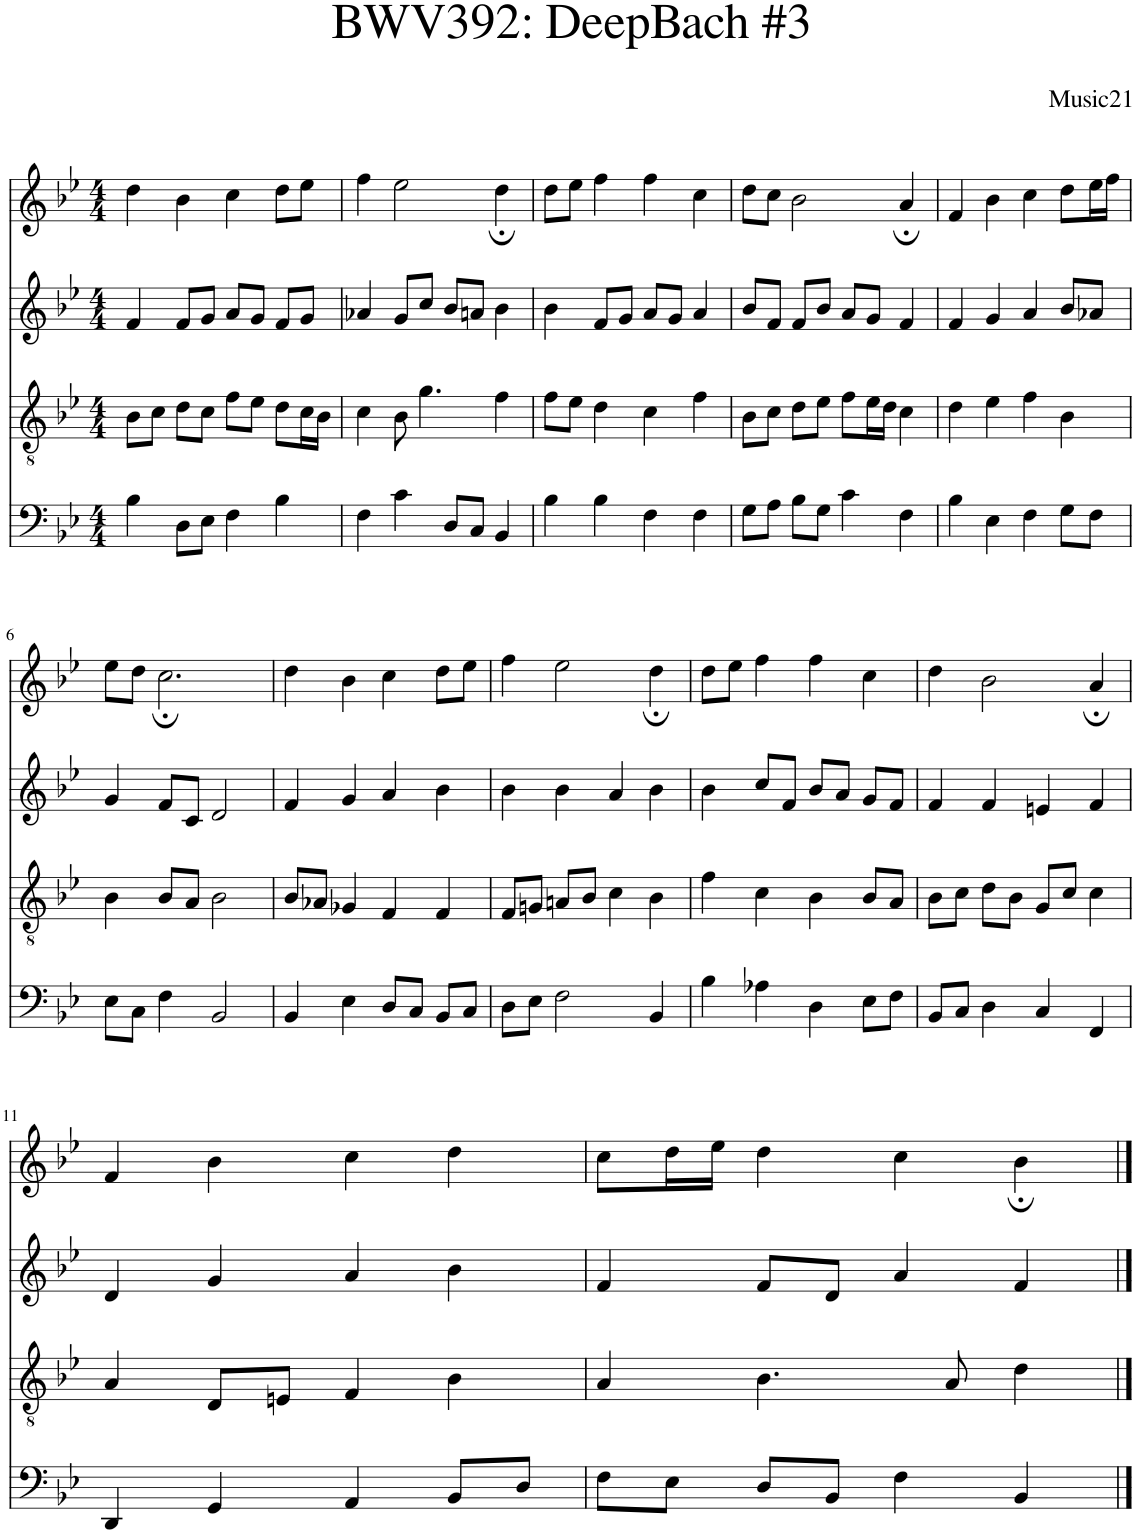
**kern	**kern	**kern	**kern
*part4	*part3	*part2	*part1
*staff4	*staff3	*staff2	*staff1
*I"Piano	*I"Piano	*I"Piano	*I"Piano
*I'Pno	*I'Pno	*I'Pno	*I'Pno
*clefF4	*clefGv2	*clefG2	*clefG2
*k[b-e-]	*k[b-e-]	*k[b-e-]	*k[b-e-]
*M4/4	*M4/4	*M4/4	*M4/4
=1	=1	=1	=1
4B-\	8B-\L	4f/	4dd\
.	8c\J	.	.
8D\L	8d\L	8f/L	4b-\
8E-\J	8c\J	8g/J	.
4F\	8f\L	8a/L	4cc\
.	8e-\J	8g/J	.
4B-\	8d\L	8f/L	8dd\L
.	16c\L	8g/J	8ee-\J
.	16B-\JJ	.	.
=2	=2	=2	=2
4F\	4c\	4a-X/	4ff\
4c\	8B-\	8g/L	2ee-\
.	4.g\	8cc/J	.
8D/L	.	8b-/L	.
8C/J	.	8an/J	.
4BB-/	4f\	4b-\	4dd;\
=3	=3	=3	=3
4B-\	8f\L	4b-\	8dd\L
.	8e-\J	.	8ee-\J
4B-\	4d\	8f/L	4ff\
.	.	8g/J	.
4F\	4c\	8a/L	4ff\
.	.	8g/J	.
4F\	4f\	4a/	4cc\
=4	=4	=4	=4
8G\L	8B-\L	8b-/L	8dd\L
8A\J	8c\J	8f/J	8cc\J
8B-\L	8d\L	8f/L	2b-\
8G\J	8e-\J	8b-/J	.
4c\	8f\L	8a/L	.
.	16e-\L	8g/J	.
.	16d\JJ	.	.
4F\	4c\	4f/	4a;/
=5	=5	=5	=5
4B-\	4d\	4f/	4f/
4E-\	4e-\	4g/	4b-\
4F\	4f\	4a/	4cc\
8G\L	4B-\	8b-/L	8dd\L
8F\J	.	8a-X/J	16ee-\L
.	.	.	16ff\JJ
!!LO:LB:g=z
=6	=6	=6	=6
8E-\L	4B-\	4g/	8ee-\L
8C\J	.	.	8dd\J
4F\	8B-/L	8f/L	2.cc;\
.	8A/J	8c/J	.
2BB-/	2B-\	2d/	.
=7	=7	=7	=7
4BB-/	8B-/L	4f/	4dd\
.	8A-X/J	.	.
4E-\	4G-X/	4g/	4b-\
8D/L	4F/	4a/	4cc\
8C/J	.	.	.
8BB-/L	4F/	4b-\	8dd\L
8C/J	.	.	8ee-\J
=8	=8	=8	=8
8D\L	8F/L	4b-\	4ff\
8E-\J	8Gn/J	.	.
2F\	8An/L	4b-\	2ee-\
.	8B-/J	.	.
.	4c\	4a/	.
4BB-/	4B-\	4b-\	4dd;\
=9	=9	=9	=9
4B-\	4f\	4b-\	8dd\L
.	.	.	8ee-\J
4A-X\	4c\	8cc/L	4ff\
.	.	8f/J	.
4D\	4B-\	8b-/L	4ff\
.	.	8a/J	.
8E-\L	8B-/L	8g/L	4cc\
8F\J	8A/J	8f/J	.
=10	=10	=10	=10
8BB-/L	8B-\L	4f/	4dd\
8C/J	8c\J	.	.
4D\	8d\L	4f/	2b-\
.	8B-\J	.	.
4C/	8G/L	4en/	.
.	8c/J	.	.
4FF/	4c\	4f/	4a;/
!!LO:LB:g=z
=11	=11	=11	=11
4DD/	4A/	4d/	4f/
4GG/	8D/L	4g/	4b-\
.	8En/J	.	.
4AA/	4F/	4a/	4cc\
8BB-/L	4B-\	4b-\	4dd\
8D/J	.	.	.
=12	=12	=12	=12
8F\L	4A/	4f/	8cc\L
8E-\J	.	.	16dd\L
.	.	.	16ee-\JJ
8D/L	4.B-\	8f/L	4dd\
8BB-/J	.	8d/J	.
4F\	.	4a/	4cc\
.	8A/	.	.
4BB-/	4d\	4f/	4b-;\
==	==	==	==
*-	*-	*-	*-
